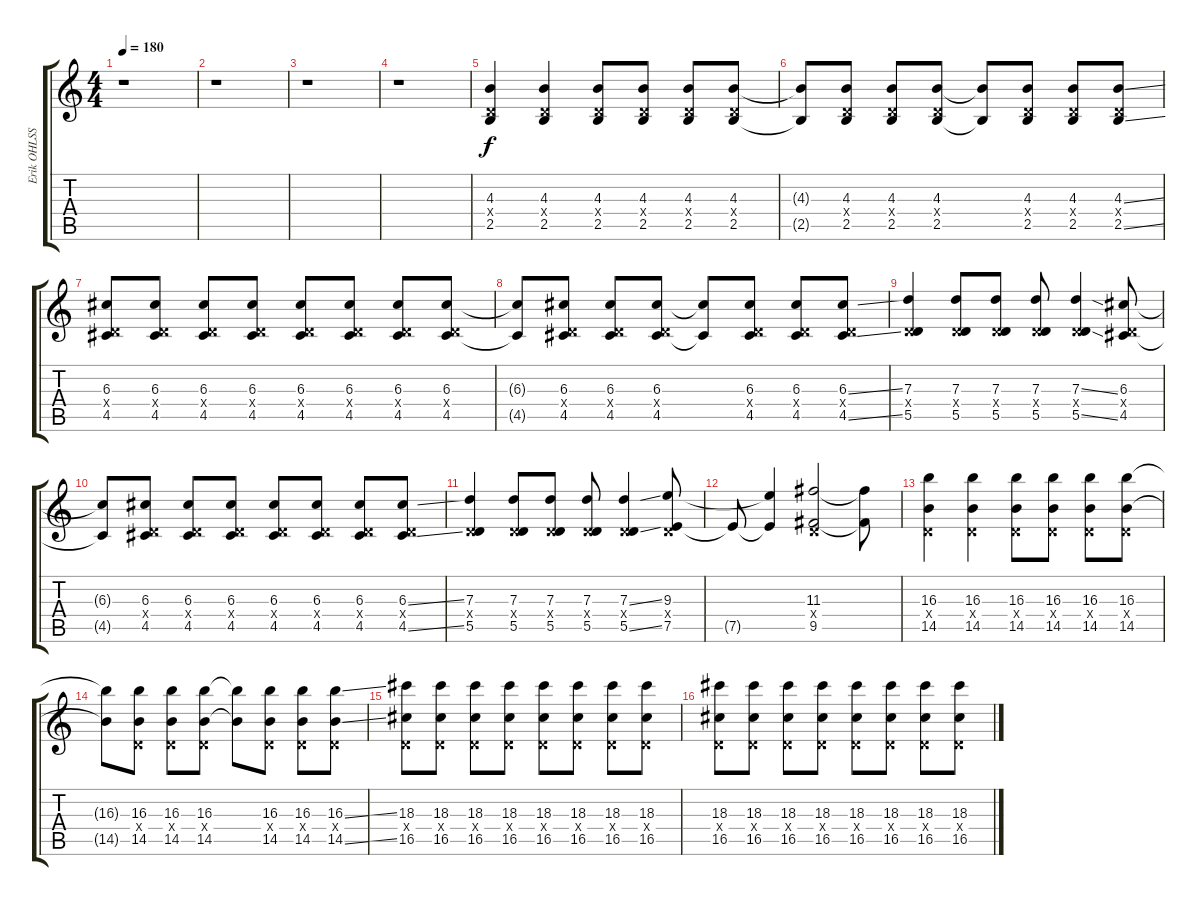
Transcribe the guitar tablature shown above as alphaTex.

\track ("Erik OHLSSON" "Erik OHLSS") {instrument distortionguitar}
\staff {score tabs}
\tuning (E4 B3 G3 D3 A2 E2) {hide}
\ts (4 4)
\tempo 180
\clef g2
\ks c
r.1{dy f} |
r.1 |
r.1 |
r.1 |
(4.3 0.4{x} 2.5).4 (4.3 0.4{x} 2.5).4 (4.3 0.4{x} 2.5).8 (4.3 0.4{x} 2.5).8 (4.3 0.4{x} 2.5).8 (4.3 0.4{x} 2.5).8 |
(4.3{t} 2.5{t}).8 (4.3 0.4{x} 2.5).8 (4.3 0.4{x} 2.5).8 (4.3 0.4{x} 2.5).8 (4.3{t} 2.5{t}).8 (4.3 0.4{x} 2.5).8 (4.3 0.4{x} 2.5).8 (4.3{ss} 0.4{x} 2.5{ss}).8 |
(6.3 0.4{x} 4.5).8 (6.3 0.4{x} 4.5).8 (6.3 0.4{x} 4.5).8 (6.3 0.4{x} 4.5).8 (6.3 0.4{x} 4.5).8 (6.3 0.4{x} 4.5).8 (6.3 0.4{x} 4.5).8 (6.3 0.4{x} 4.5).8 |
(6.3{t} 4.5{t}).8 (6.3 0.4{x} 4.5).8 (6.3 0.4{x} 4.5).8 (6.3 0.4{x} 4.5).8 (6.3{t} 4.5{t}).8 (6.3 0.4{x} 4.5).8 (6.3 0.4{x} 4.5).8 (6.3{ss} 0.4{x} 4.5{ss}).8 |
(7.3 0.4{x} 5.5).4 (7.3 0.4{x} 5.5).8 (7.3 0.4{x} 5.5).8 (7.3 0.4{x} 5.5).8 (7.3{ss} 0.4{x} 5.5{ss}).4 (6.3 0.4{x} 4.5).8 |
(6.3{t} 4.5{t}).8 (6.3 0.4{x} 4.5).8 (6.3 0.4{x} 4.5).8 (6.3 0.4{x} 4.5).8 (6.3 0.4{x} 4.5).8 (6.3 0.4{x} 4.5).8 (6.3 0.4{x} 4.5).8 (6.3{ss} 0.4{x} 4.5{ss}).8 |
(7.3 0.4{x} 5.5).4 (7.3 0.4{x} 5.5).8 (7.3 0.4{x} 5.5).8 (7.3 0.4{x} 5.5).8 (7.3{ss} 0.4{x} 5.5{ss}).4 (9.3 0.4{x} 7.5).8 |
7.5{t}.8 (9.3{t} 7.5{t}).4 (11.3 0.4{x} 9.5).2 (11.3{t} 9.5{t}).8 |
(16.3 0.4{x} 14.5).4 (16.3 0.4{x} 14.5).4 (16.3 0.4{x} 14.5).8 (16.3 0.4{x} 14.5).8 (16.3 0.4{x} 14.5).8 (16.3 0.4{x} 14.5).8 |
(16.3{t} 14.5{t}).8 (16.3 0.4{x} 14.5).8 (16.3 0.4{x} 14.5).8 (16.3 0.4{x} 14.5).8 (16.3{t} 14.5{t}).8 (16.3 0.4{x} 14.5).8 (16.3 0.4{x} 14.5).8 (16.3{ss} 0.4{x} 14.5{ss}).8 |
(18.3 0.4{x} 16.5).8 (18.3 0.4{x} 16.5).8 (18.3 0.4{x} 16.5).8 (18.3 0.4{x} 16.5).8 (18.3 0.4{x} 16.5).8 (18.3 0.4{x} 16.5).8 (18.3 0.4{x} 16.5).8 (18.3 0.4{x} 16.5).8 |
(18.3 0.4{x} 16.5).8 (18.3 0.4{x} 16.5).8 (18.3 0.4{x} 16.5).8 (18.3 0.4{x} 16.5).8 (18.3 0.4{x} 16.5).8 (18.3 0.4{x} 16.5).8 (18.3 0.4{x} 16.5).8 (18.3 0.4{x} 16.5).8
